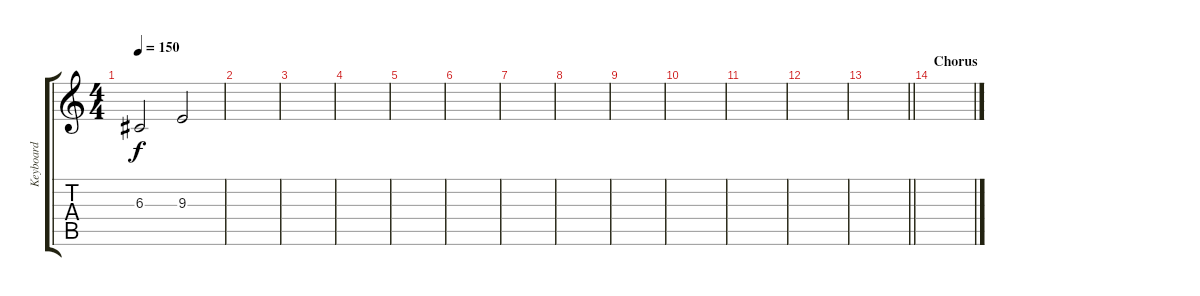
\track ("Keyboard" "Keyboard") {instrument reedorgan}
\staff {score tabs}
\tuning (E4 B3 G3 D3 A2 E2) {hide}
\ts (4 4)
\tempo 150
\clef g2
\ks c
6.3.2{dy f} 9.3.2 |
|
|
|
|
|
|
|
|
|
|
|
\barLineRight lightlight
|
\section ("" "Chorus")
